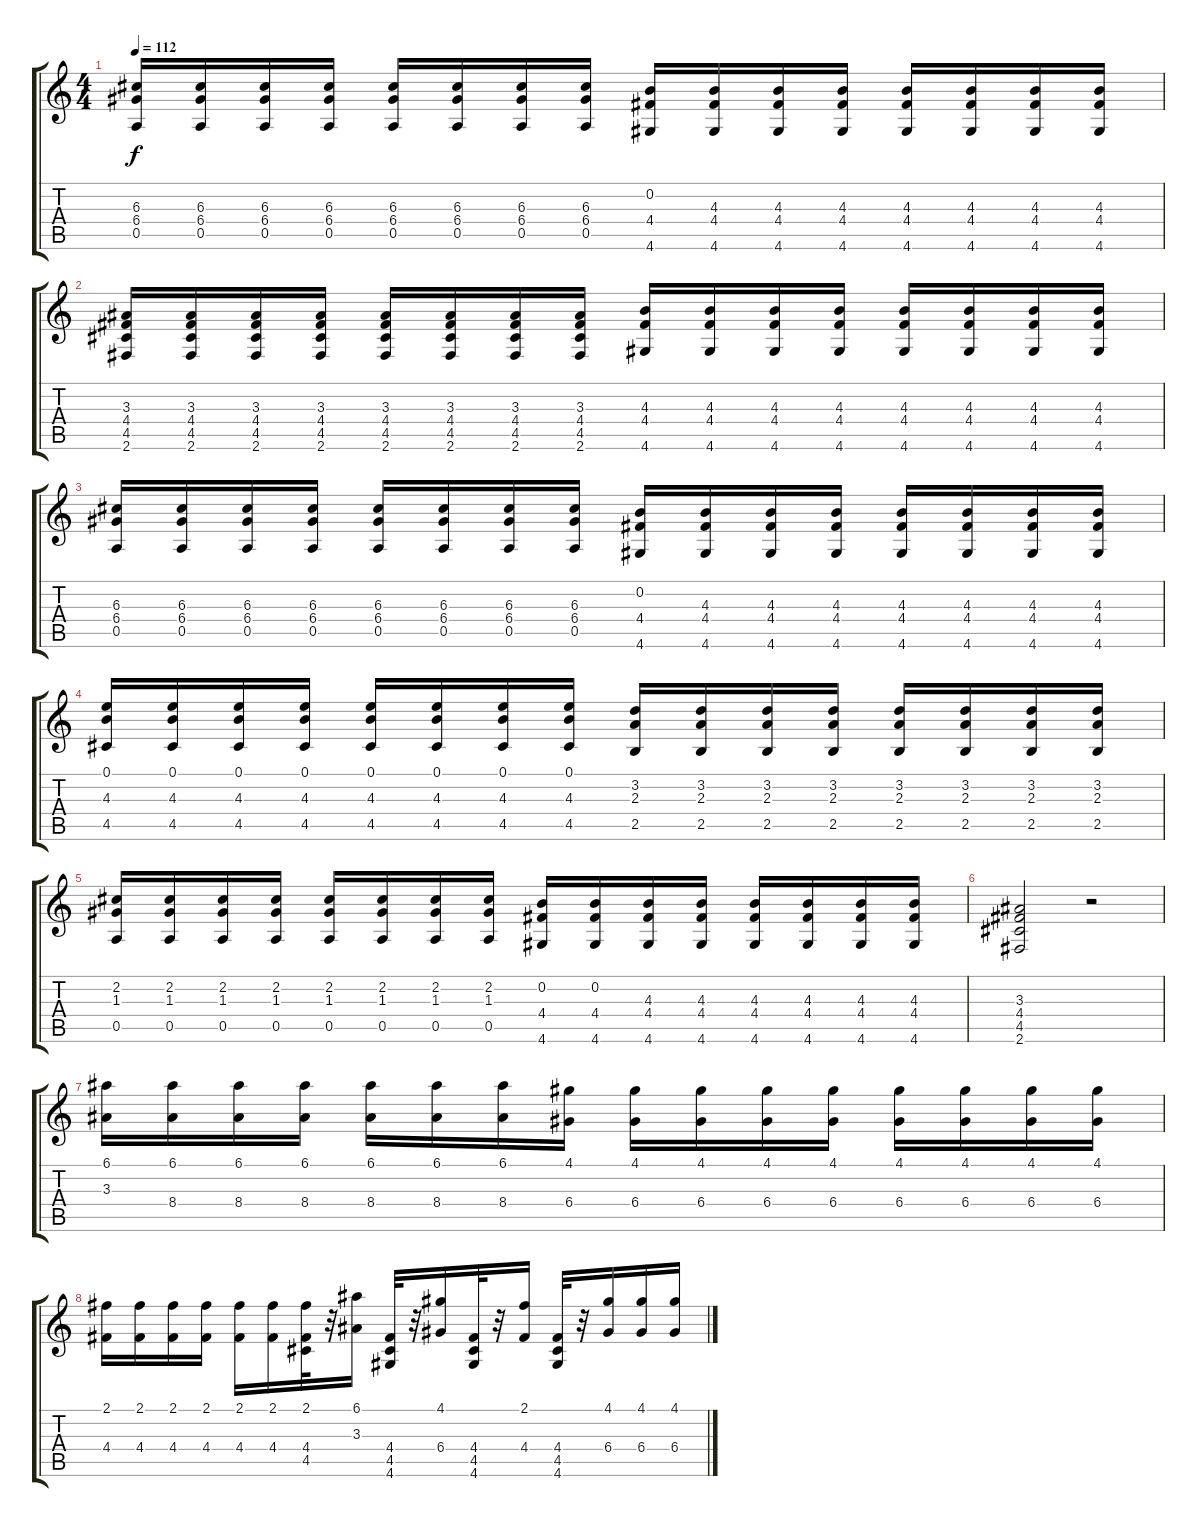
\track "" {instrument acousticguitarsteel}
\staff {score tabs}
\tuning (E4 B3 G3 D3 A2 E2) {hide}
\ts (4 4)
\tempo 112
\clef g2
\ks c
(6.3 6.4 0.5).16{dy f} (6.3 6.4 0.5).16 (6.3 6.4 0.5).16 (6.3 6.4 0.5).16 (6.3 6.4 0.5).16 (6.3 6.4 0.5).16 (6.3 6.4 0.5).16 (6.3 6.4 0.5).16 (0.2 4.4 4.6).16 (4.3 4.4 4.6).16 (4.3 4.4 4.6).16 (4.3 4.4 4.6).16 (4.3 4.4 4.6).16 (4.3 4.4 4.6).16 (4.3 4.4 4.6).16 (4.3 4.4 4.6).16 |
(3.3 4.4 4.5 2.6).16 (3.3 4.4 4.5 2.6).16 (3.3 4.4 4.5 2.6).16 (3.3 4.4 4.5 2.6).16 (3.3 4.4 4.5 2.6).16 (3.3 4.4 4.5 2.6).16 (3.3 4.4 4.5 2.6).16 (3.3 4.4 4.5 2.6).16 (4.3 4.4 4.6).16 (4.3 4.4 4.6).16 (4.3 4.4 4.6).16 (4.3 4.4 4.6).16 (4.3 4.4 4.6).16 (4.3 4.4 4.6).16 (4.3 4.4 4.6).16 (4.3 4.4 4.6).16 |
(6.3 6.4 0.5).16 (6.3 6.4 0.5).16 (6.3 6.4 0.5).16 (6.3 6.4 0.5).16 (6.3 6.4 0.5).16 (6.3 6.4 0.5).16 (6.3 6.4 0.5).16 (6.3 6.4 0.5).16 (0.2 4.4 4.6).16 (4.3 4.4 4.6).16 (4.3 4.4 4.6).16 (4.3 4.4 4.6).16 (4.3 4.4 4.6).16 (4.3 4.4 4.6).16 (4.3 4.4 4.6).16 (4.3 4.4 4.6).16 |
(0.1 4.3 4.5).16 (0.1 4.3 4.5).16 (0.1 4.3 4.5).16 (0.1 4.3 4.5).16 (0.1 4.3 4.5).16 (0.1 4.3 4.5).16 (0.1 4.3 4.5).16 (0.1 4.3 4.5).16 (3.2 2.3 2.5).16 (3.2 2.3 2.5).16 (3.2 2.3 2.5).16 (3.2 2.3 2.5).16 (3.2 2.3 2.5).16 (3.2 2.3 2.5).16 (3.2 2.3 2.5).16 (3.2 2.3 2.5).16 |
(2.2 1.3 0.5).16 (2.2 1.3 0.5).16 (2.2 1.3 0.5).16 (2.2 1.3 0.5).16 (2.2 1.3 0.5).16 (2.2 1.3 0.5).16 (2.2 1.3 0.5).16 (2.2 1.3 0.5).16 (0.2 4.4 4.6).16 (0.2 4.4 4.6).16 (4.3 4.4 4.6).16 (4.3 4.4 4.6).16 (4.3 4.4 4.6).16 (4.3 4.4 4.6).16 (4.3 4.4 4.6).16 (4.3 4.4 4.6).16 |
(3.3 4.4 4.5 2.6).2 r.2 |
(6.1 3.3).16 (6.1 8.4).16 (6.1 8.4).16 (6.1 8.4).16 (6.1 8.4).16 (6.1 8.4).16 (6.1 8.4).16 (4.1 6.4).16 (4.1 6.4).16 (4.1 6.4).16 (4.1 6.4).16 (4.1 6.4).16 (4.1 6.4).16 (4.1 6.4).16 (4.1 6.4).16 (4.1 6.4).16 |
(2.1 4.4).16 (2.1 4.4).16 (2.1 4.4).16 (2.1 4.4).16 (2.1 4.4).16 (2.1 4.4).16 (2.1 4.4 4.5).32 r.32 (6.1 3.3).16 (4.4 4.5 4.6).32 r.32 (4.1 6.4).16 (4.4 4.5 4.6).32 r.32 (2.1 4.4).16 (4.4 4.5 4.6).32 r.32 (4.1 6.4).16 (4.1 6.4).16 (4.1 6.4).16
